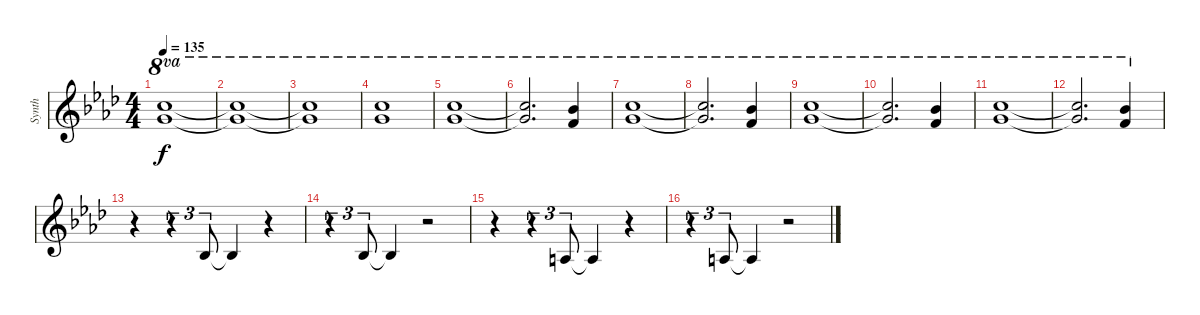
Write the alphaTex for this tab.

\track ("Synth" "Synth") {instrument stringensemble2}
\staff {score}
\tuning (D4 A3 F3 C3 G2 C2) {hide}
\ts (4 4)
\tempo 135
\clef g2
\ks ab
(22.1{t} 22.2{t}).1{ot 8va dy f} |
(22.1{t} 22.2{t}).1{ot 8va} |
(22.1{t} 22.2{t}).1{ot 8va} |
(20.1{be (custom 0 4 20 4 40 0 60 0)} 20.2{be (custom 0 4 20 4 40 0 60 0)}).1{ot 8va} |
(22.1 22.2).1{ot 8va} |
(22.1{t} 22.2{t}).2{d ot 8va} (20.1 20.2).4{ot 8va} |
(22.1 22.2).1{ot 8va} |
(22.1{t} 22.2{t}).2{d ot 8va} (20.1 20.2).4{ot 8va} |
(22.1 22.2).1{ot 8va} |
(22.1{t} 22.2{t}).2{d ot 8va} (20.1 20.2).4{ot 8va} |
(22.1 22.2).1{ot 8va} |
(22.1{t} 22.2{t}).2{d ot 8va} (20.1 20.2).4{ot 8va} |
r.4 r.4{tu (3 2)} 5.3.8{tu (3 2)} 5.3{t}.4 r.4 |
r.4{tu (3 2)} 5.3.8{tu (3 2)} 5.3{t}.4 r.2 |
r.4 r.4{tu (3 2)} 4.3.8{tu (3 2)} 4.3{t}.4 r.4 |
r.4{tu (3 2)} 4.3.8{tu (3 2)} 4.3{t}.4 r.2
